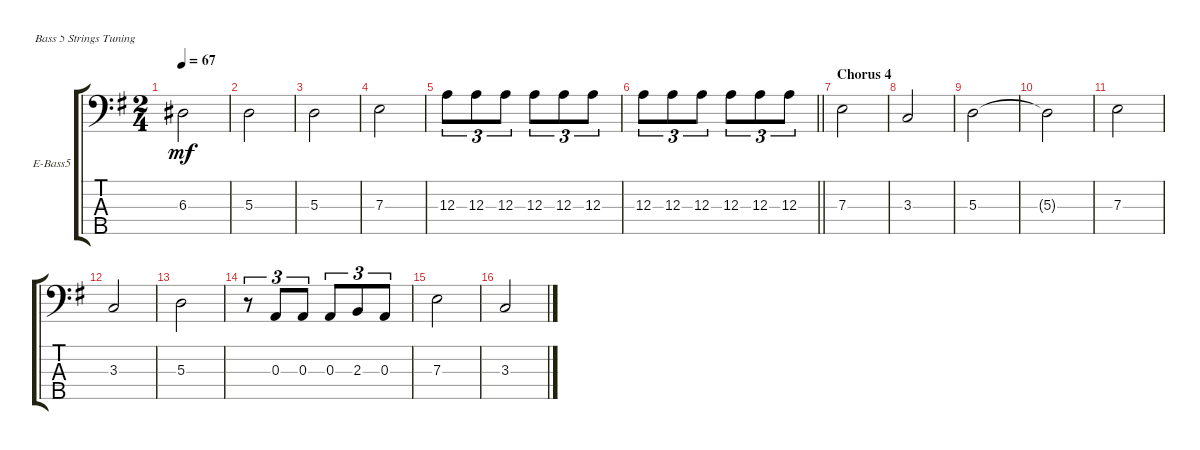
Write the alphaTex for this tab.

\bracketExtendMode groupsimilarinstruments
\firstSystemTrackNameOrientation horizontal
\otherSystemsTrackNameOrientation horizontal
\track ("baz (Andrey Stefnuk)" "E-Bass5") {instrument electricbasspick}
\staff {score tabs}
\tuning (G2 D2 A1 E1 B0)
\ts (2 4)
\tempo 67
\clef f4
\ks eminor
6.3.2{dy mf} |
5.3.2 |
5.3.2 |
7.3.2 |
12.3.8{tu (3 2)} 12.3.8{tu (3 2)} 12.3.8{tu (3 2)} 12.3.8{tu (3 2)} 12.3.8{tu (3 2)} 12.3.8{tu (3 2)} |
\barLineRight lightlight
12.3.8{tu (3 2)} 12.3.8{tu (3 2)} 12.3.8{tu (3 2)} 12.3.8{tu (3 2)} 12.3.8{tu (3 2)} 12.3.8{tu (3 2)} |
\section ("" "Chorus 4")
7.3.2 |
3.3.2 |
5.3.2 |
5.3{t}.2 |
7.3.2 |
3.3.2 |
5.3.2 |
r.8{tu (3 2)} 0.3.8{tu (3 2)} 0.3.8{tu (3 2)} 0.3.8{tu (3 2)} 2.3.8{tu (3 2)} 0.3.8{tu (3 2)} |
7.3.2 |
3.3.2
